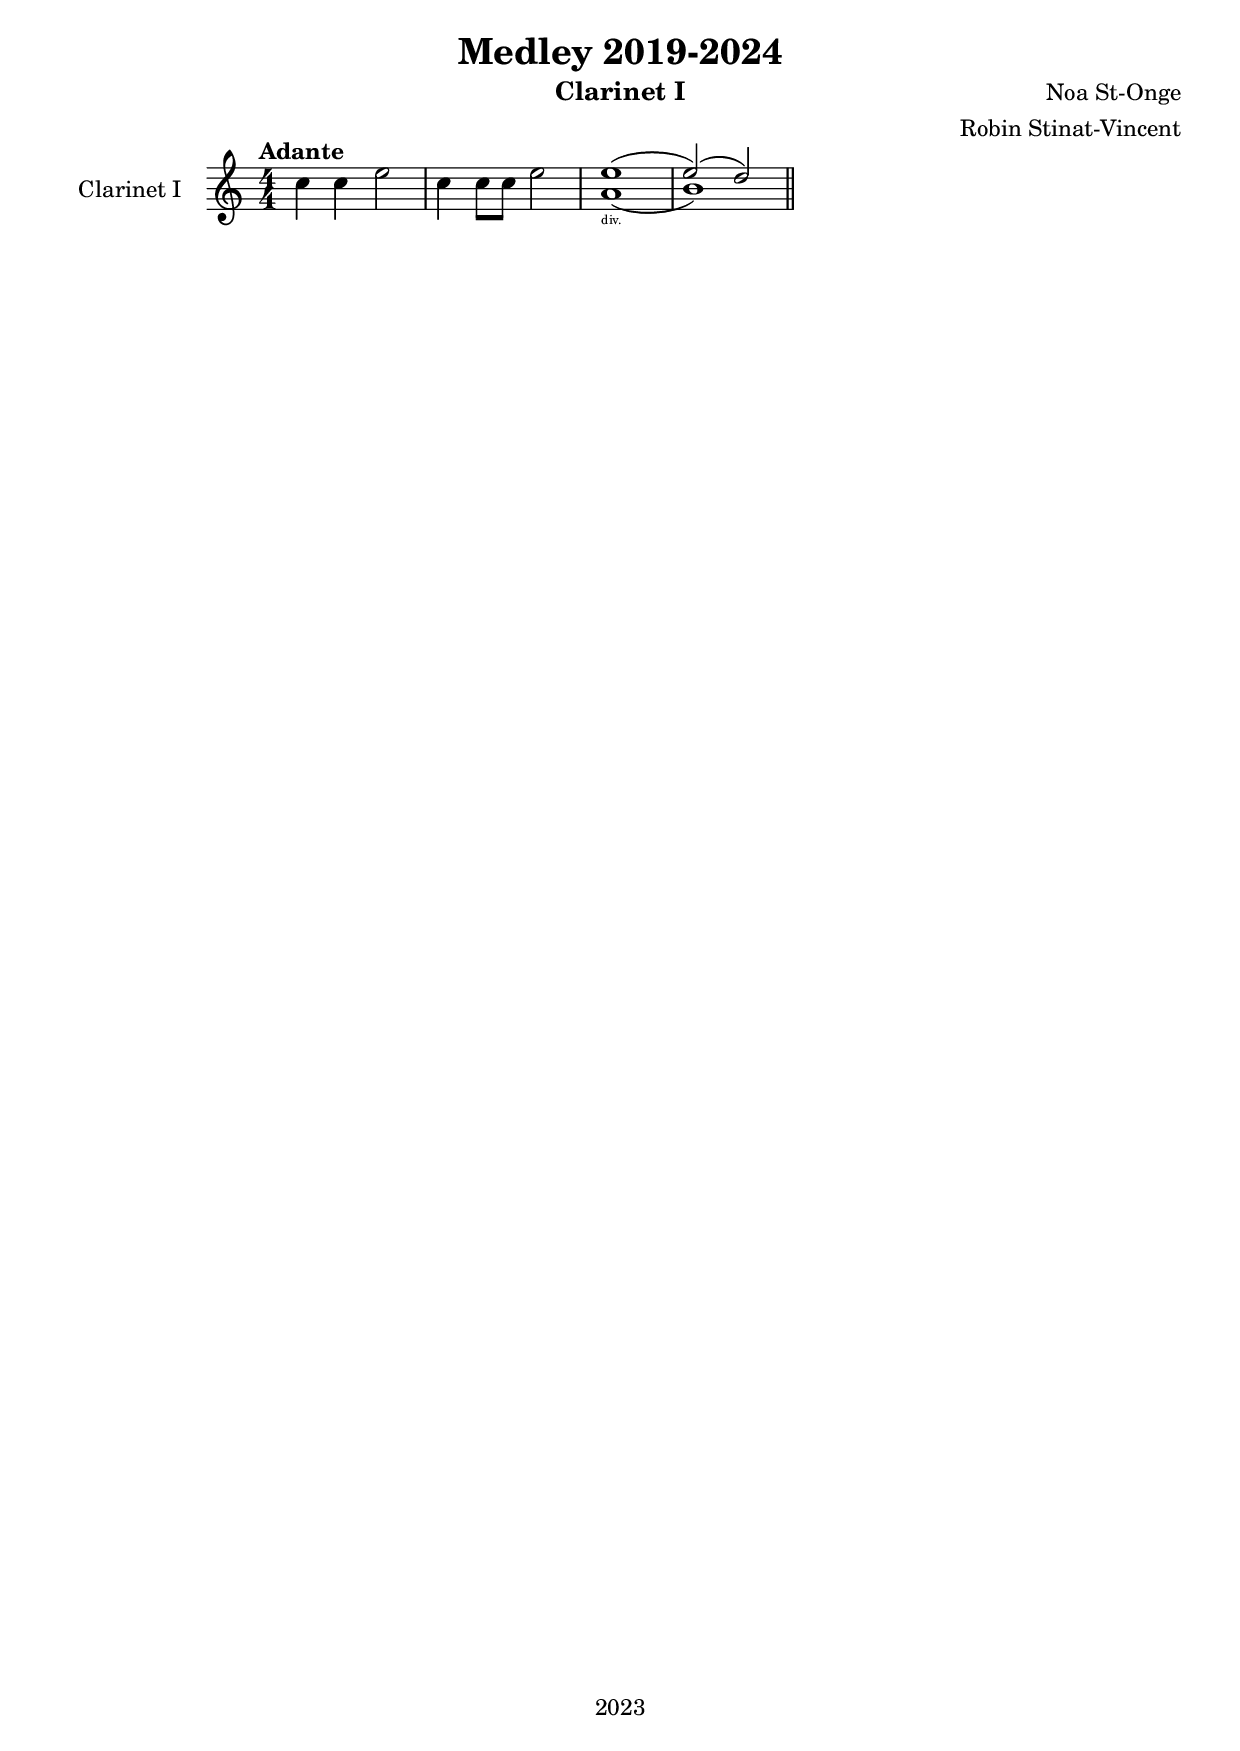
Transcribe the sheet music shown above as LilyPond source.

clarI_COTNT = \relative c'' {
  c4 c4 e2
  c4 c8 c8 e2
  <<
    {
      e1_\finger \markup \text "div."
      (e2) (d2)
    } \\
    {
      a1
      (b1)
    }
  >>
}

scoreAClarinetI = \relative c'' {
  \transposition bes
  \key c \major
  \numericTimeSignature
  \time 4/4
  \tempo "Adante"
  \clarI_COTNT

  \section
}


scoreAClarinetIPart = \new Staff \with {
  instrumentName = "Clarinet I"
  shortInstrumentName = "Cl. I"
  midiInstrument = "clarinet"
} \scoreAClarinetI

\book {
  \bookOutputName "Clarinet I"
  \header {
    title = "Medley 2019-2024"
    composer = "Noa St-Onge"
    arranger = "Robin Stinat-Vincent"
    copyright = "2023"
    instrument = "Clarinet I"
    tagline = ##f
  }
  \score {
    <<
      \scoreAClarinetIPart
    >>
    \layout {
      indent = 25
      short-indent = 20
    }

    \midi {
      \tempo 4=92
    }
  }
}
